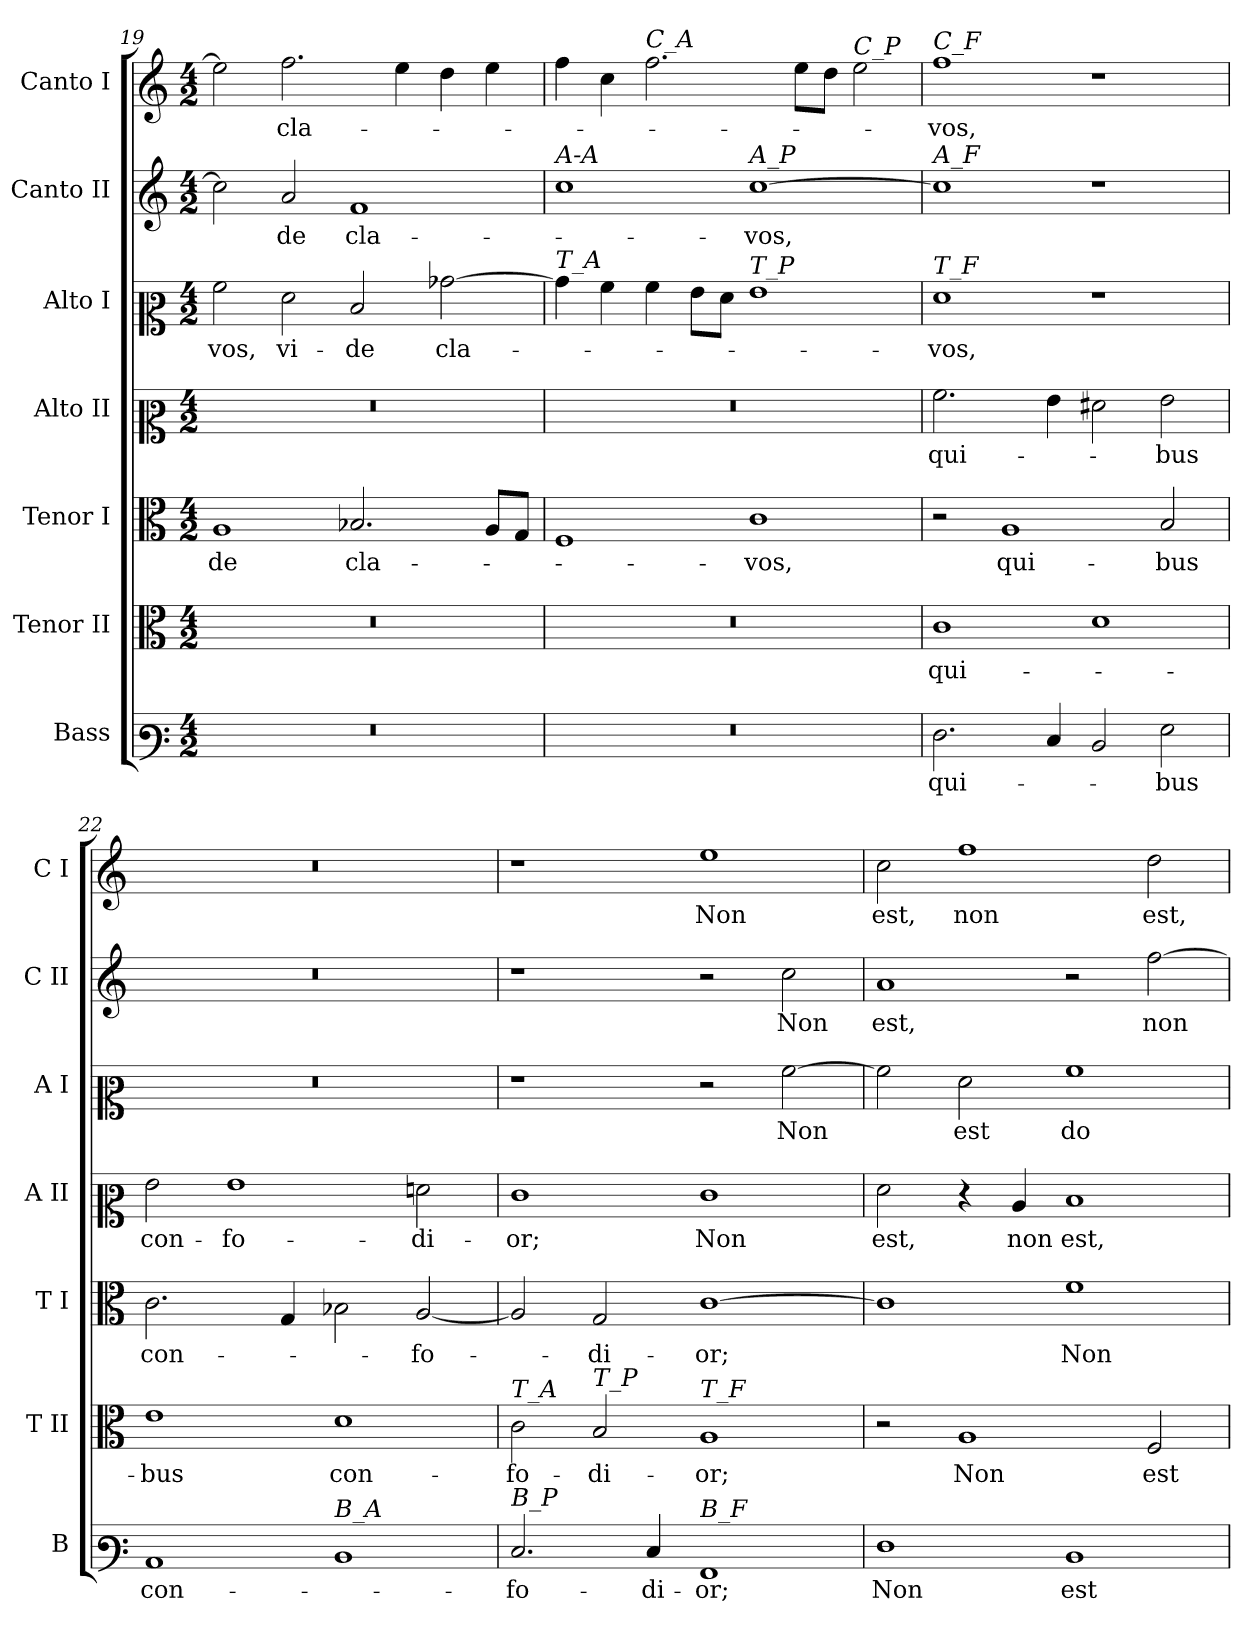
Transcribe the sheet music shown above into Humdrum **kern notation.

**kern	**text	**kern	**text	**kern	**text	**kern	**text	**kern	**text	**kern	**text	**kern	**text
*part7	*part7	*part6	*part6	*part5	*part5	*part4	*part4	*part3	*part3	*part2	*part2	*part1	*part1
*staff7	*staff7	*staff6	*staff6	*staff5	*staff5	*staff4	*staff4	*staff3	*staff3	*staff2	*staff2	*staff1	*staff1
*I"Bass	*	*I"Tenor II	*	*I"Tenor I	*	*I"Alto II	*	*I"Alto I	*	*I"Canto II	*	*I"Canto I	*
*I'B	*	*I'T II	*	*I'T I	*	*I'A II	*	*I'A I	*	*I'C II	*	*I'C I	*
*clefF3	*	*clefC3	*	*clefC3	*	*clefC2	*	*clefC2	*	*clefG2	*	*clefG2	*
*k[]	*	*k[]	*	*k[]	*	*k[]	*	*k[]	*	*k[]	*	*k[]	*
*M4/2	*	*M4/2	*	*M4/2	*	*M4/2	*	*M4/2	*	*M4/2	*	*M4/2	*
=19	=19	=19	=19	=19	=19	=19	=19	=19	=19	=19	=19	=19	=19
!	!	!	!	!	!LO:LY:b	!	!	!	!LO:LY:b	!	!	!	!
0r	.	0r	.	1A	-de	0r	.	2a\	-vos,	2cc\]	.	2ee\]	.
!	!	!	!	!	!	!	!	!	!LO:LY:b	!	!LO:LY:b	!	!LO:LY:b
.	.	.	.	.	.	.	.	2f\	vi-	2a/	-de	2.ff\	cla-
!	!	!	!	!	!LO:LY:b	!	!	!	!LO:LY:b	!	!LO:LY:b	!	!
.	.	.	.	2.B-X/	cla-	.	.	2d/	-de	1f	cla-	.	.
.	.	.	.	.	.	.	.	.	.	.	.	4ee\	.
!	!	!	!	!	!	!	!	!	!LO:LY:b	!	!	!	!
.	.	.	.	.	.	.	.	[2b-X\	cla-	.	.	4dd\	.
.	.	.	.	8A/L	.	.	.	.	.	.	.	4ee\	.
.	.	.	.	8G/J	.	.	.	.	.	.	.	.	.
!!LO:PB:g=z
=20	=20	=20	=20	=20	=20	=20	=20	=20	=20	=20	=20	=20	=20
!	!	!	!	!	!	!	!	!	!	!LO:TX:a:i:t=A-A	!	!	!
!	!	!	!	!	!	!	!	!LO:TX:a:i:t=T_A	!	!	!	!	!
0r	.	0r	.	1F	.	0r	.	4b-\]	.	1cc	.	4ff\	.
.	.	.	.	.	.	.	.	4a\	.	.	.	4cc\	.
!	!	!	!	!	!	!	!	!	!	!	!	!LO:TX:a:i:t=C_A	!
.	.	.	.	.	.	.	.	4a\	.	.	.	2.ff\	.
.	.	.	.	.	.	.	.	8g\L	.	.	.	.	.
.	.	.	.	.	.	.	.	8f\J	.	.	.	.	.
!	!	!	!	!	!	!	!	!	!	!LO:TX:a:i:t=A_P	!	!	!
!	!	!	!	!	!	!	!	!LO:TX:a:i:t=T_P	!	!	!	!	!
!	!	!	!	!	!LO:LY:b	!	!	!	!	!	!LO:LY:b	!	!
.	.	.	.	1c	-vos,	.	.	1g	.	[1cc	-vos,	.	.
.	.	.	.	.	.	.	.	.	.	.	.	8ee\L	.
.	.	.	.	.	.	.	.	.	.	.	.	8dd\J	.
!	!	!	!	!	!	!	!	!	!	!	!	!LO:TX:a:i:t=C_P	!
.	.	.	.	.	.	.	.	.	.	.	.	2ee\	.
=21	=21	=21	=21	=21	=21	=21	=21	=21	=21	=21	=21	=21	=21
!	!	!	!	!	!	!	!	!	!	!	!	!LO:TX:a:i:t=C_F	!
!	!	!	!	!	!	!	!	!	!	!LO:TX:a:i:t=A_F	!	!	!
!	!	!	!	!	!	!	!	!LO:TX:a:i:t=T_F	!	!	!	!	!
!	!LO:LY:b	!	!LO:LY:b	!	!	!	!LO:LY:b	!	!LO:LY:b	!	!	!	!LO:LY:b
2.F\	qui-	1c	qui-	2r	.	2.a\	qui-	1f	-vos,	1cc]	.	1ff	-vos,
!	!	!	!	!	!LO:LY:b	!	!	!	!	!	!	!	!
.	.	.	.	1A	qui-	.	.	.	.	.	.	.	.
4E/	.	.	.	.	.	4g\	.	.	.	.	.	.	.
2D/	.	1d	.	.	.	2f#X\	.	1r	.	1r	.	1r	.
!	!LO:LY:b	!	!	!	!LO:LY:b	!	!LO:LY:b	!	!	!	!	!	!
2G\	-bus	.	.	2B/	-bus	2g\	-bus	.	.	.	.	.	.
=22	=22	=22	=22	=22	=22	=22	=22	=22	=22	=22	=22	=22	=22
!	!LO:LY:b	!	!LO:LY:b	!	!LO:LY:b	!	!LO:LY:b	!	!	!	!	!	!
1C	con-	1e	-bus	2.c\	con-	2g\	con-	0r	.	0r	.	0r	.
!	!	!	!	!	!	!	!LO:LY:b	!	!	!	!	!	!
.	.	.	.	.	.	1g	-fo-	.	.	.	.	.	.
.	.	.	.	4G/	.	.	.	.	.	.	.	.	.
!LO:TX:a:i:t=B_A	!	!	!	!	!	!	!	!	!	!	!	!	!
!	!	!	!LO:LY:b	!	!	!	!	!	!	!	!	!	!
1D	.	1d	con-	2B-X\	.	.	.	.	.	.	.	.	.
!	!	!	!	!	!LO:LY:b	!	!LO:LY:b	!	!	!	!	!	!
.	.	.	.	[2A/	-fo-	2fn\	-di-	.	.	.	.	.	.
=23	=23	=23	=23	=23	=23	=23	=23	=23	=23	=23	=23	=23	=23
!	!	!LO:TX:a:i:t=T_A	!	!	!	!	!	!	!	!	!	!	!
!LO:TX:a:i:t=B_P	!	!	!	!	!	!	!	!	!	!	!	!	!
!	!LO:LY:b	!	!LO:LY:b	!	!	!	!LO:LY:b	!	!	!	!	!	!
2.E/	-fo-	2c\	-fo-	2A/]	.	1e	-or;	1r	.	1r	.	1r	.
!	!	!LO:TX:a:i:t=T_P	!	!	!	!	!	!	!	!	!	!	!
!	!	!	!LO:LY:b	!	!LO:LY:b	!	!	!	!	!	!	!	!
.	.	2B/	-di-	2G/	-di-	.	.	.	.	.	.	.	.
!	!LO:LY:b	!	!	!	!	!	!	!	!	!	!	!	!
4E/	-di-	.	.	.	.	.	.	.	.	.	.	.	.
!	!	!LO:TX:a:i:t=T_F	!	!	!	!	!	!	!	!	!	!	!
!LO:TX:a:i:t=B_F	!	!	!	!	!	!	!	!	!	!	!	!	!
!	!LO:LY:b	!	!LO:LY:b	!	!LO:LY:b	!	!LO:LY:b	!	!	!	!	!	!LO:LY:b
1AA	-or;	1A	-or;	[1c	-or;	1e	Non	2r	.	2r	.	1ee	Non
!	!	!	!	!	!	!	!	!	!LO:LY:b	!	!LO:LY:b	!	!
.	.	.	.	.	.	.	.	[2a\	Non	2cc\	Non	.	.
=24	=24	=24	=24	=24	=24	=24	=24	=24	=24	=24	=24	=24	=24
!	!LO:LY:b	!	!	!	!	!	!LO:LY:b	!	!	!	!LO:LY:b	!	!LO:LY:b
1F	Non	2r	.	1c]	.	2f\	est,	2a\]	.	1a	est,	2cc\	est,
!	!	!	!LO:LY:b	!	!	!	!	!	!LO:LY:b	!	!	!	!LO:LY:b
.	.	1A	Non	.	.	4r	.	2f\	est	.	.	1ff	non
!	!	!	!	!	!	!	!LO:LY:b	!	!	!	!	!	!
.	.	.	.	.	.	4c/	non	.	.	.	.	.	.
!	!LO:LY:b	!	!	!	!LO:LY:b	!	!LO:LY:b	!	!LO:LY:b	!	!	!	!
1D	est	.	.	1f	Non	1d	est,	1a	do-	2r	.	.	.
!	!	!	!LO:LY:b	!	!	!	!	!	!	!	!LO:LY:b	!	!LO:LY:b
.	.	2F/	est	.	.	.	.	.	.	[2ff\	non	2dd\	est,
=	=	=	=	=	=	=	=	=	=	=	=	=	=
*-	*-	*-	*-	*-	*-	*-	*-	*-	*-	*-	*-	*-	*-
